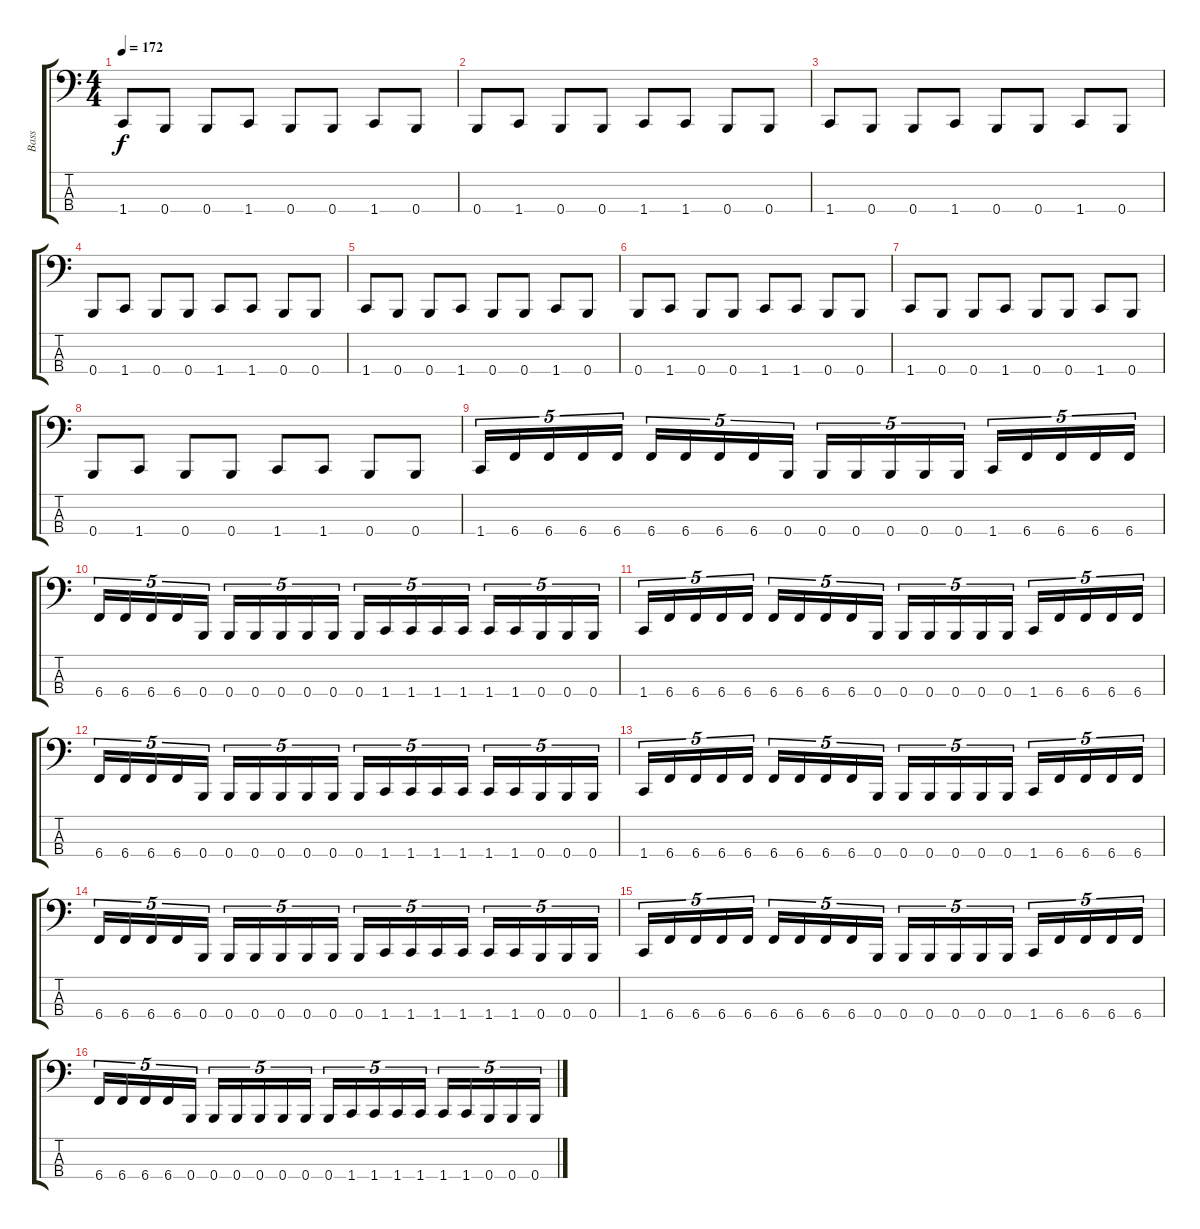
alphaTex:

\track ("Bass" "Bass") {instrument electricbasspick}
\staff {score tabs}
\tuning (E2 B1 Gb1 B0) {hide}
\ts (4 4)
\tempo 172
\clef f4
\ks c
1.4.8{dy f} 0.4.8 0.4.8 1.4.8 0.4.8 0.4.8 1.4.8 0.4.8 |
0.4.8 1.4.8 0.4.8 0.4.8 1.4.8 1.4.8 0.4.8 0.4.8 |
1.4.8 0.4.8 0.4.8 1.4.8 0.4.8 0.4.8 1.4.8 0.4.8 |
0.4.8 1.4.8 0.4.8 0.4.8 1.4.8 1.4.8 0.4.8 0.4.8 |
1.4.8 0.4.8 0.4.8 1.4.8 0.4.8 0.4.8 1.4.8 0.4.8 |
0.4.8 1.4.8 0.4.8 0.4.8 1.4.8 1.4.8 0.4.8 0.4.8 |
1.4.8 0.4.8 0.4.8 1.4.8 0.4.8 0.4.8 1.4.8 0.4.8 |
0.4.8 1.4.8 0.4.8 0.4.8 1.4.8 1.4.8 0.4.8 0.4.8 |
1.4.16{tu (5 4)} 6.4.16{tu (5 4)} 6.4.16{tu (5 4)} 6.4.16{tu (5 4)} 6.4.16{tu (5 4)} 6.4.16{tu (5 4)} 6.4.16{tu (5 4)} 6.4.16{tu (5 4)} 6.4.16{tu (5 4)} 0.4.16{tu (5 4)} 0.4.16{tu (5 4)} 0.4.16{tu (5 4)} 0.4.16{tu (5 4)} 0.4.16{tu (5 4)} 0.4.16{tu (5 4)} 1.4.16{tu (5 4)} 6.4.16{tu (5 4)} 6.4.16{tu (5 4)} 6.4.16{tu (5 4)} 6.4.16{tu (5 4)} |
6.4.16{tu (5 4)} 6.4.16{tu (5 4)} 6.4.16{tu (5 4)} 6.4.16{tu (5 4)} 0.4.16{tu (5 4)} 0.4.16{tu (5 4)} 0.4.16{tu (5 4)} 0.4.16{tu (5 4)} 0.4.16{tu (5 4)} 0.4.16{tu (5 4)} 0.4.16{tu (5 4)} 1.4.16{tu (5 4)} 1.4.16{tu (5 4)} 1.4.16{tu (5 4)} 1.4.16{tu (5 4)} 1.4.16{tu (5 4)} 1.4.16{tu (5 4)} 0.4.16{tu (5 4)} 0.4.16{tu (5 4)} 0.4.16{tu (5 4)} |
1.4.16{tu (5 4)} 6.4.16{tu (5 4)} 6.4.16{tu (5 4)} 6.4.16{tu (5 4)} 6.4.16{tu (5 4)} 6.4.16{tu (5 4)} 6.4.16{tu (5 4)} 6.4.16{tu (5 4)} 6.4.16{tu (5 4)} 0.4.16{tu (5 4)} 0.4.16{tu (5 4)} 0.4.16{tu (5 4)} 0.4.16{tu (5 4)} 0.4.16{tu (5 4)} 0.4.16{tu (5 4)} 1.4.16{tu (5 4)} 6.4.16{tu (5 4)} 6.4.16{tu (5 4)} 6.4.16{tu (5 4)} 6.4.16{tu (5 4)} |
6.4.16{tu (5 4)} 6.4.16{tu (5 4)} 6.4.16{tu (5 4)} 6.4.16{tu (5 4)} 0.4.16{tu (5 4)} 0.4.16{tu (5 4)} 0.4.16{tu (5 4)} 0.4.16{tu (5 4)} 0.4.16{tu (5 4)} 0.4.16{tu (5 4)} 0.4.16{tu (5 4)} 1.4.16{tu (5 4)} 1.4.16{tu (5 4)} 1.4.16{tu (5 4)} 1.4.16{tu (5 4)} 1.4.16{tu (5 4)} 1.4.16{tu (5 4)} 0.4.16{tu (5 4)} 0.4.16{tu (5 4)} 0.4.16{tu (5 4)} |
1.4.16{tu (5 4)} 6.4.16{tu (5 4)} 6.4.16{tu (5 4)} 6.4.16{tu (5 4)} 6.4.16{tu (5 4)} 6.4.16{tu (5 4)} 6.4.16{tu (5 4)} 6.4.16{tu (5 4)} 6.4.16{tu (5 4)} 0.4.16{tu (5 4)} 0.4.16{tu (5 4)} 0.4.16{tu (5 4)} 0.4.16{tu (5 4)} 0.4.16{tu (5 4)} 0.4.16{tu (5 4)} 1.4.16{tu (5 4)} 6.4.16{tu (5 4)} 6.4.16{tu (5 4)} 6.4.16{tu (5 4)} 6.4.16{tu (5 4)} |
6.4.16{tu (5 4)} 6.4.16{tu (5 4)} 6.4.16{tu (5 4)} 6.4.16{tu (5 4)} 0.4.16{tu (5 4)} 0.4.16{tu (5 4)} 0.4.16{tu (5 4)} 0.4.16{tu (5 4)} 0.4.16{tu (5 4)} 0.4.16{tu (5 4)} 0.4.16{tu (5 4)} 1.4.16{tu (5 4)} 1.4.16{tu (5 4)} 1.4.16{tu (5 4)} 1.4.16{tu (5 4)} 1.4.16{tu (5 4)} 1.4.16{tu (5 4)} 0.4.16{tu (5 4)} 0.4.16{tu (5 4)} 0.4.16{tu (5 4)} |
1.4.16{tu (5 4)} 6.4.16{tu (5 4)} 6.4.16{tu (5 4)} 6.4.16{tu (5 4)} 6.4.16{tu (5 4)} 6.4.16{tu (5 4)} 6.4.16{tu (5 4)} 6.4.16{tu (5 4)} 6.4.16{tu (5 4)} 0.4.16{tu (5 4)} 0.4.16{tu (5 4)} 0.4.16{tu (5 4)} 0.4.16{tu (5 4)} 0.4.16{tu (5 4)} 0.4.16{tu (5 4)} 1.4.16{tu (5 4)} 6.4.16{tu (5 4)} 6.4.16{tu (5 4)} 6.4.16{tu (5 4)} 6.4.16{tu (5 4)} |
6.4.16{tu (5 4)} 6.4.16{tu (5 4)} 6.4.16{tu (5 4)} 6.4.16{tu (5 4)} 0.4.16{tu (5 4)} 0.4.16{tu (5 4)} 0.4.16{tu (5 4)} 0.4.16{tu (5 4)} 0.4.16{tu (5 4)} 0.4.16{tu (5 4)} 0.4.16{tu (5 4)} 1.4.16{tu (5 4)} 1.4.16{tu (5 4)} 1.4.16{tu (5 4)} 1.4.16{tu (5 4)} 1.4.16{tu (5 4)} 1.4.16{tu (5 4)} 0.4.16{tu (5 4)} 0.4.16{tu (5 4)} 0.4.16{tu (5 4)}
